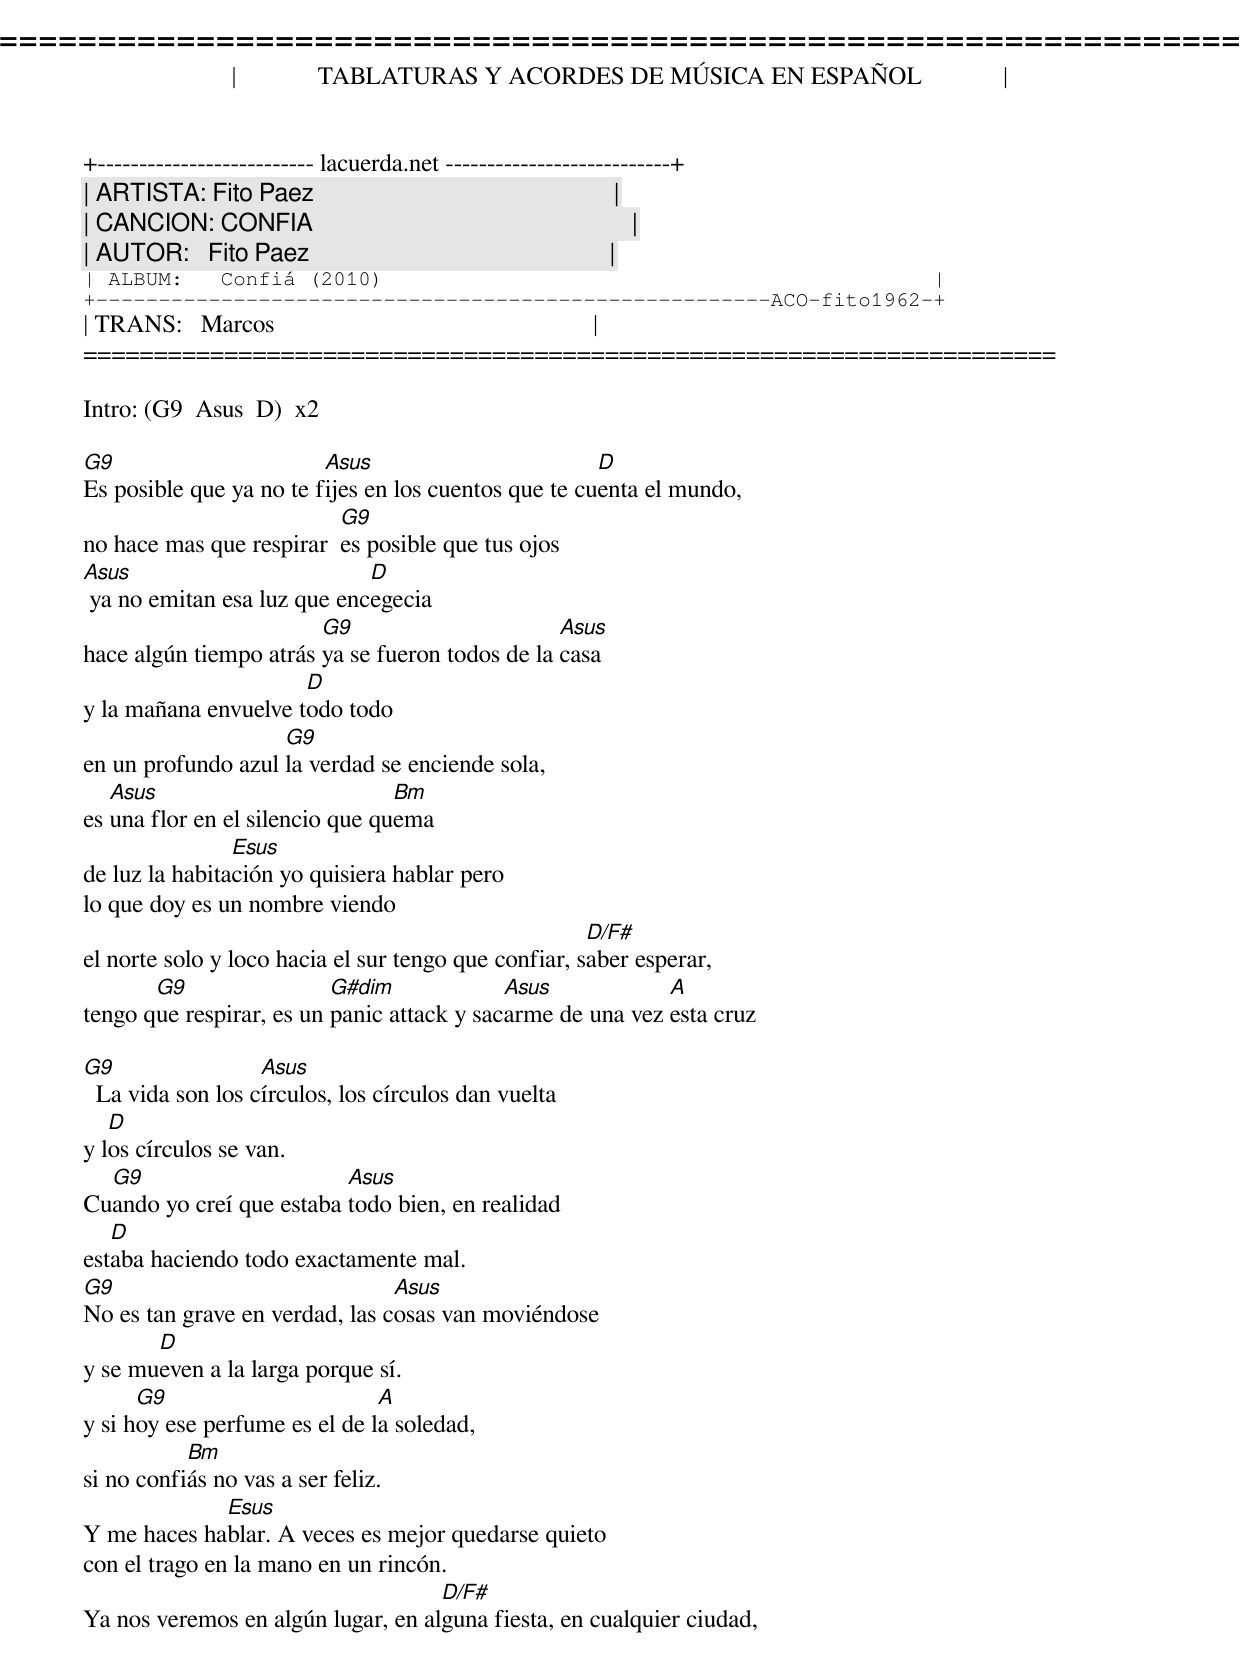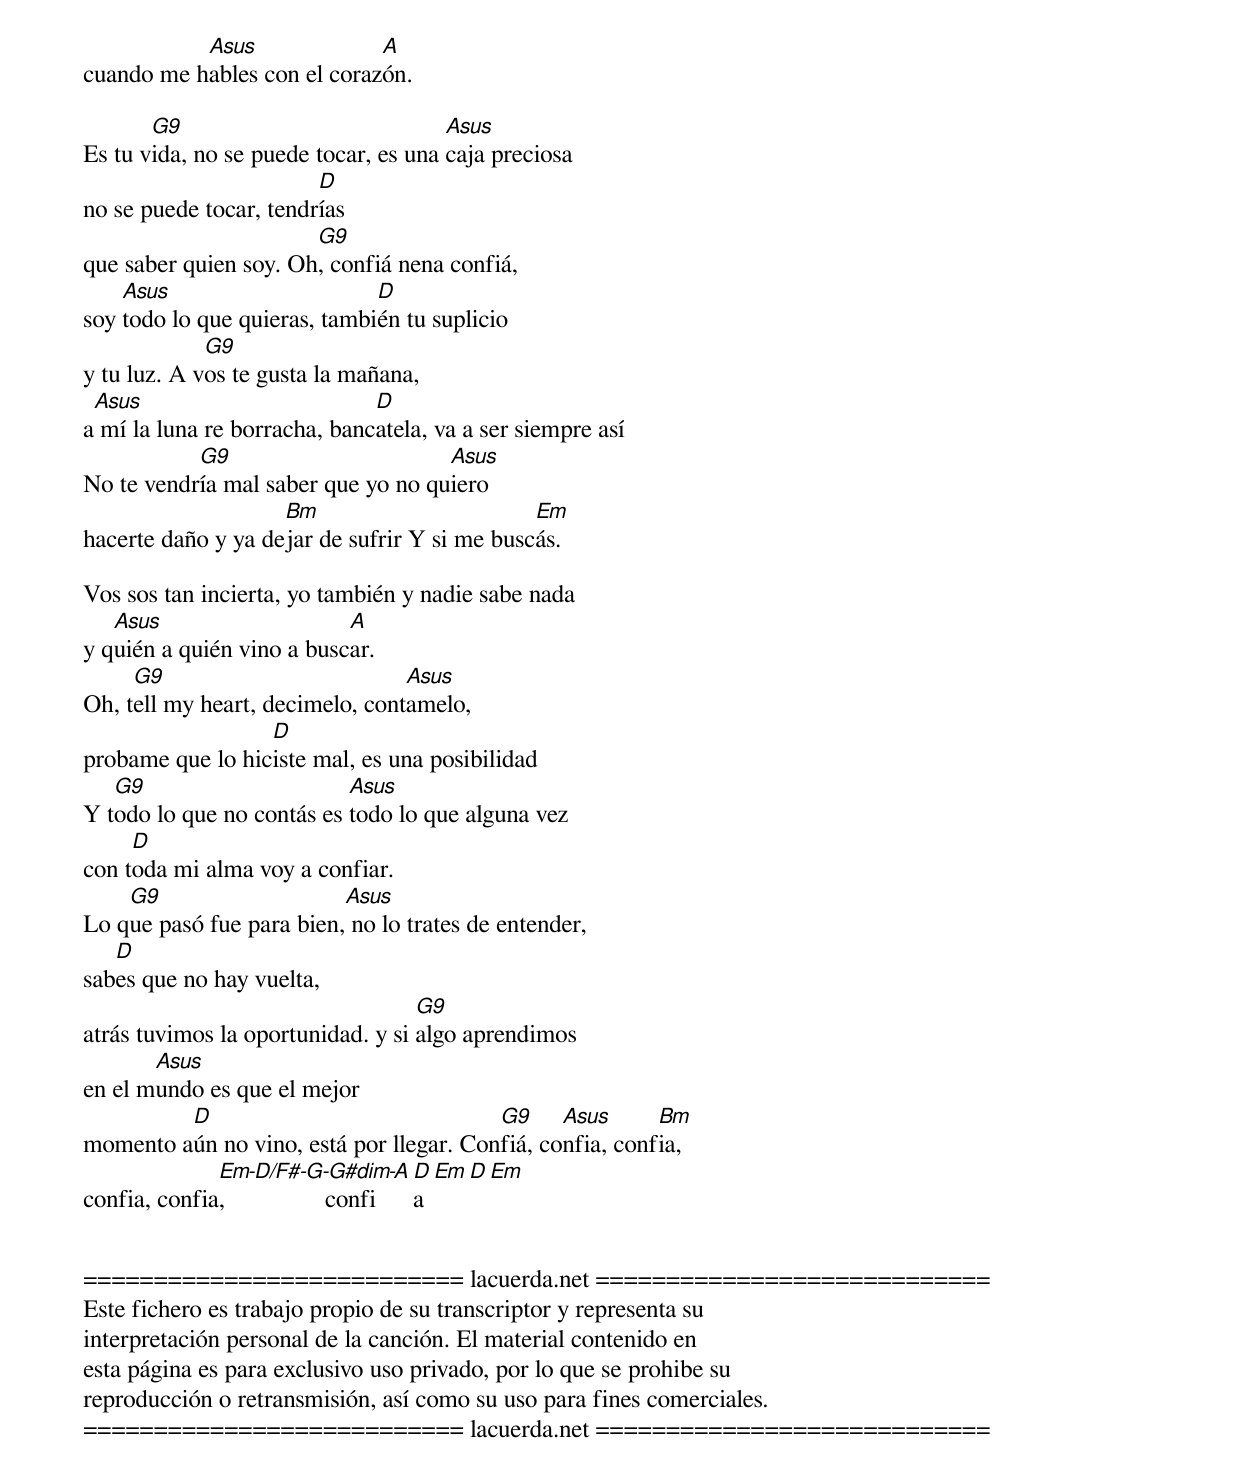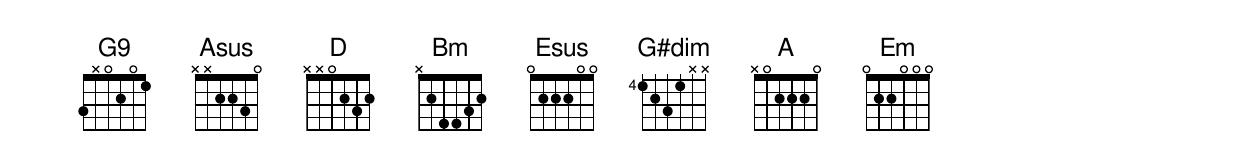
=====================================================================
|             TABLATURAS Y ACORDES DE MÚSICA EN ESPAÑOL             |
+-------------------------- lacuerda.net ---------------------------+
| ARTISTA: Fito Paez                                                |
| CANCION: CONFIA                                                   |
| AUTOR:   Fito Paez                                                |
| ALBUM:   Confiá (2010)                                            |
+------------------------------------------------------ACO-fito1962-+
| TRANS:   Marcos                                                   |
=====================================================================

Intro: (G9  Asus  D)  x2

G9                       Asus                         D
Es posible que ya no te fijes en los cuentos que te cuenta el mundo,
                          G9
no hace mas que respirar  es posible que tus ojos
Asus                         D
 ya no emitan esa luz que encegecia
                        G9                       Asus
hace algún tiempo atrás ya se fueron todos de la casa
                      D
y la mañana envuelve todo todo
                    G9
en un profundo azul la verdad se enciende sola,
   Asus                          Bm
es una flor en el silencio que quema
                Esus
de luz la habitación yo quisiera hablar pero
lo que doy es un nombre viendo
                                                      D/F#
el norte solo y loco hacia el sur tengo que confiar, saber esperar,
       G9                 G#dim             Asus            A
tengo que respirar, es un panic attack y sacarme de una vez esta cruz

G9                 Asus
  La vida son los círculos, los círculos dan vuelta
   D
y los círculos se van.
  G9                      Asus
Cuando yo creí que estaba todo bien, en realidad
   D
estaba haciendo todo exactamente mal.
G9                              Asus
No es tan grave en verdad, las cosas van moviéndose
       D
y se mueven a la larga porque sí.
      G9                       A
y si hoy ese perfume es el de la soledad,
           Bm
si no confiás no vas a ser feliz.
             Esus
Y me haces hablar. A veces es mejor quedarse quieto
con el trago en la mano en un rincón.
                                    D/F#
Ya nos veremos en algún lugar, en alguna fiesta, en cualquier ciudad,
           Asus              A
cuando me hables con el corazón.

       G9                             Asus
Es tu vida, no se puede tocar, es una caja preciosa
                        D
no se puede tocar, tendrías
                       G9
que saber quien soy. Oh, confiá nena confiá,
    Asus                      D
soy todo lo que quieras, también tu suplicio
             G9
y tu luz. A vos te gusta la mañana,
 Asus                         D
a mí la luna re borracha, bancatela, va a ser siempre así
           G9                       Asus
No te vendría mal saber que yo no quiero
                    Bm                        Em
hacerte daño y ya dejar de sufrir Y si me buscás.

Vos sos tan incierta, yo también y nadie sabe nada
   Asus                    A
y quién a quién vino a buscar.
     G9                          Asus
Oh, tell my heart, decimelo, contamelo,
                  D
probame que lo hiciste mal, es una posibilidad
   G9                      Asus
Y todo lo que no contás es todo lo que alguna vez
     D
con toda mi alma voy a confiar.
    G9                    Asus
Lo que pasó fue para bien, no lo trates de entender,
   D
sabes que no hay vuelta,
                                   G9
atrás tuvimos la oportunidad. y si algo aprendimos
       Asus
en el mundo es que el mejor
         D                               G9     Asus      Bm
momento aún no vino, está por llegar. Confiá, confia, confia,
              Em-D/F#-G-G#dim-A     D  Em  D  Em
confia, confia,                confia


=========================== lacuerda.net ============================
Este fichero es trabajo propio de su transcriptor y representa su
interpretación personal de la canción. El material contenido en
esta página es para exclusivo uso privado, por lo que se prohibe su
reproducción o retransmisión, así como su uso para fines comerciales.
=========================== lacuerda.net ============================
